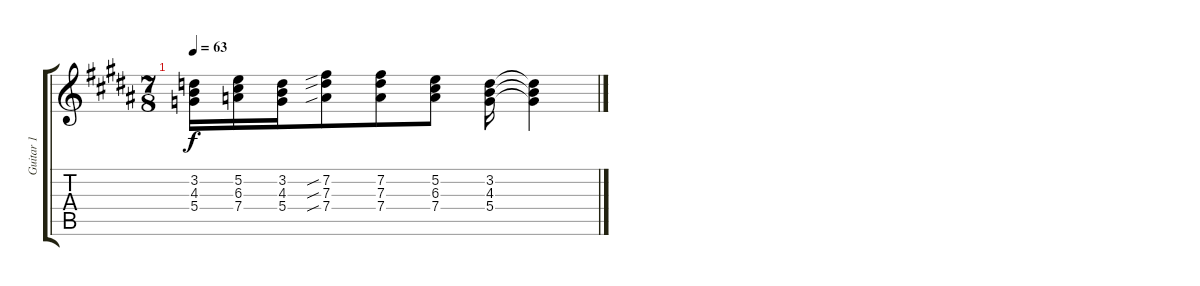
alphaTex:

\track ("Guitar 1" "Guitar 1") {instrument electricguitarclean}
\staff {score tabs}
\tuning (E4 B3 G3 D3 A2 E2) {hide}
\ts (7 8)
\tempo 63
\clef g2
\ks b
(3.2 4.3 5.4).16{dy f} (5.2 6.3 7.4).16 (3.2 4.3 5.4).16 (7.2{sib} 7.3{sib} 7.4{sib}).8 (7.2 7.3 7.4).8 (5.2 6.3 7.4).8 (3.2 4.3 5.4).16 (3.2{t} 4.3{t} 5.4{t}).4
